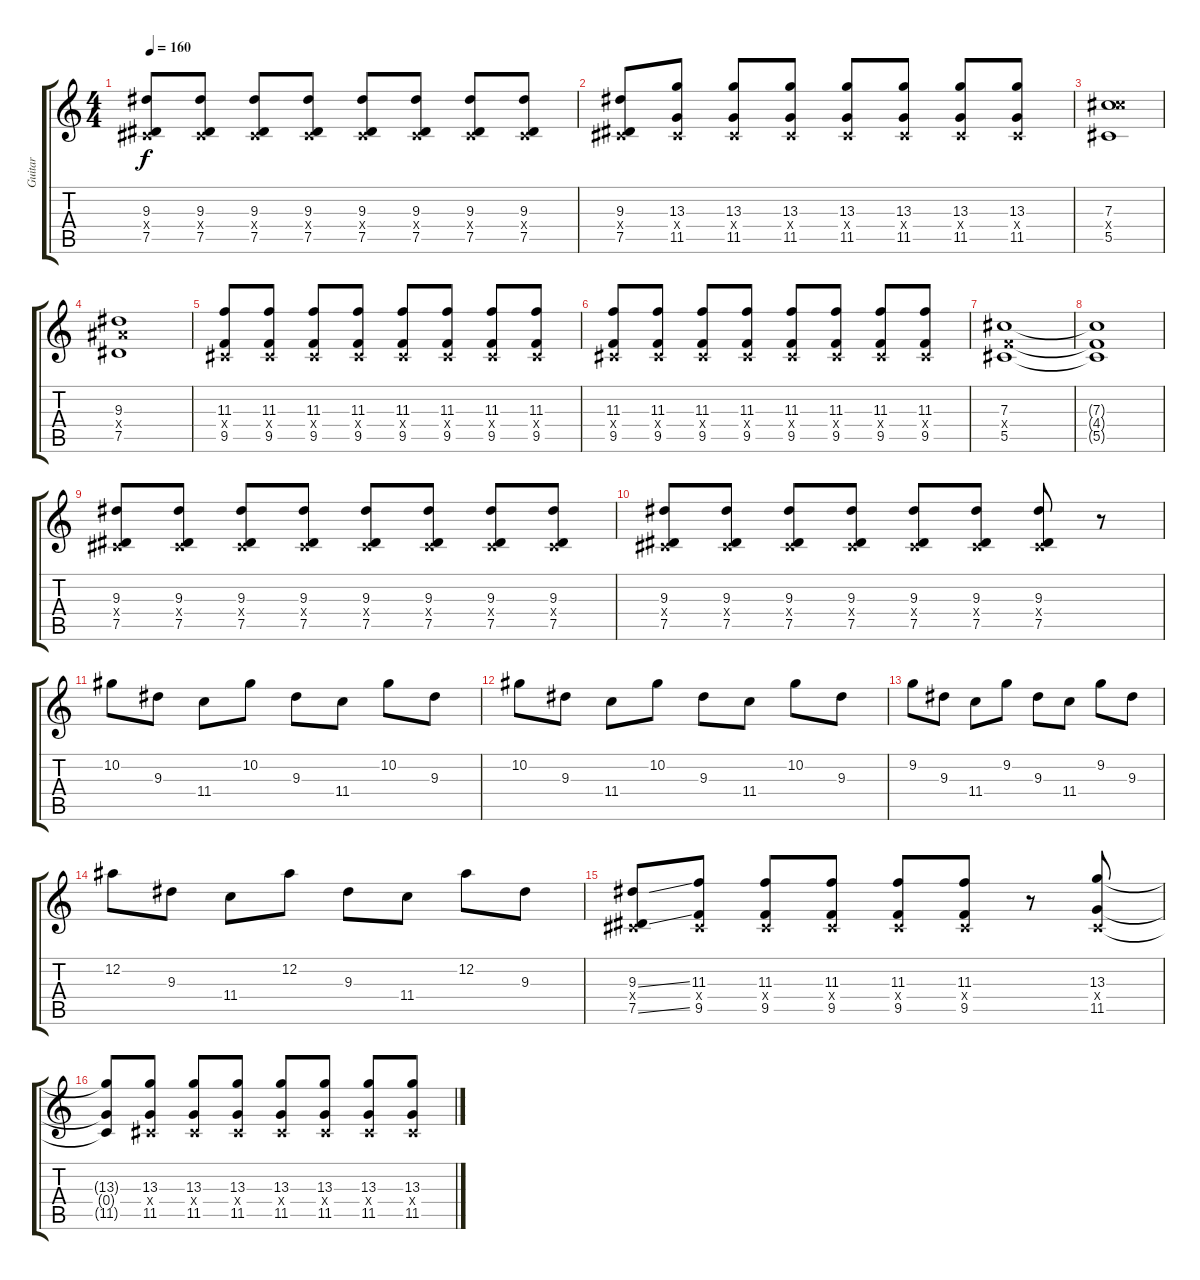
\track ("Guitar" "Guitar") {instrument distortionguitar}
\staff {score tabs}
\tuning (Eb4 Bb3 Gb3 Db3 Ab2 Db2) {hide}
\ts (4 4)
\tempo 160
\clef g2
\ks c
(9.3 0.4{x} 7.5).8{dy f} (9.3 0.4{x} 7.5).8 (9.3 0.4{x} 7.5).8 (9.3 0.4{x} 7.5).8 (9.3 0.4{x} 7.5).8 (9.3 0.4{x} 7.5).8 (9.3 0.4{x} 7.5).8 (9.3 0.4{x} 7.5).8 |
(9.3 0.4{x} 7.5).8 (13.3 0.4{x} 11.5).8 (13.3 0.4{x} 11.5).8 (13.3 0.4{x} 11.5).8 (13.3 0.4{x} 11.5).8 (13.3 0.4{x} 11.5).8 (13.3 0.4{x} 11.5).8 (13.3 0.4{x} 11.5).8 |
(7.3 12.4{x} 5.5).1 |
(9.3 9.4{x} 7.5).1 |
(11.3 0.4{x} 9.5).8 (11.3 0.4{x} 9.5).8 (11.3 0.4{x} 9.5).8 (11.3 0.4{x} 9.5).8 (11.3 0.4{x} 9.5).8 (11.3 0.4{x} 9.5).8 (11.3 0.4{x} 9.5).8 (11.3 0.4{x} 9.5).8 |
(11.3 0.4{x} 9.5).8 (11.3 0.4{x} 9.5).8 (11.3 0.4{x} 9.5).8 (11.3 0.4{x} 9.5).8 (11.3 0.4{x} 9.5).8 (11.3 0.4{x} 9.5).8 (11.3 0.4{x} 9.5).8 (11.3 0.4{x} 9.5).8 |
(7.3 4.4{x} 5.5).1 |
(7.3{t} 4.4{t} 5.5{t}).1 |
(9.3 0.4{x} 7.5).8 (9.3 0.4{x} 7.5).8 (9.3 0.4{x} 7.5).8 (9.3 0.4{x} 7.5).8 (9.3 0.4{x} 7.5).8 (9.3 0.4{x} 7.5).8 (9.3 0.4{x} 7.5).8 (9.3 0.4{x} 7.5).8 |
(9.3 0.4{x} 7.5).8 (9.3 0.4{x} 7.5).8 (9.3 0.4{x} 7.5).8 (9.3 0.4{x} 7.5).8 (9.3 0.4{x} 7.5).8 (9.3 0.4{x} 7.5).8 (9.3 0.4{x} 7.5).8 r.8 |
10.2.8 9.3.8 11.4.8 10.2.8 9.3.8 11.4.8 10.2.8 9.3.8 |
10.2.8 9.3.8 11.4.8 10.2.8 9.3.8 11.4.8 10.2.8 9.3.8 |
9.2.8 9.3.8 11.4.8 9.2.8 9.3.8 11.4.8 9.2.8 9.3.8 |
12.2.8 9.3.8 11.4.8 12.2.8 9.3.8 11.4.8 12.2.8 9.3.8 |
(9.3{ss} 0.4{x} 7.5{ss}).8 (11.3 0.4{x} 9.5).8 (11.3 0.4{x} 9.5).8 (11.3 0.4{x} 9.5).8 (11.3 0.4{x} 9.5).8 (11.3 0.4{x} 9.5).8 r.8 (13.3 0.4{x} 11.5).8 |
(13.3{t} 0.4{t} 11.5{t}).8 (13.3 0.4{x} 11.5).8 (13.3 0.4{x} 11.5).8 (13.3 0.4{x} 11.5).8 (13.3 0.4{x} 11.5).8 (13.3 0.4{x} 11.5).8 (13.3 0.4{x} 11.5).8 (13.3 0.4{x} 11.5).8
